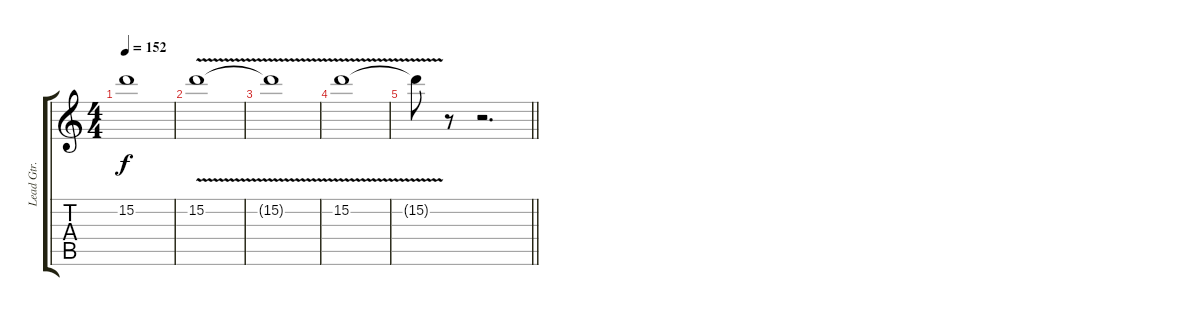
\track ("Lead Gtr." "Lead Gtr.") {instrument distortionguitar}
\staff {score tabs}
\tuning (E4 B3 G3 D3 A2 D2) {hide}
\ts (4 4)
\tempo 152
\clef g2
\ks c
15.2{t}.1{dy f} |
15.2{v}.1 |
15.2{t}.1 |
15.2{v}.1 |
\barLineRight lightlight
15.2{t}.8 r.8 r.2{d}
